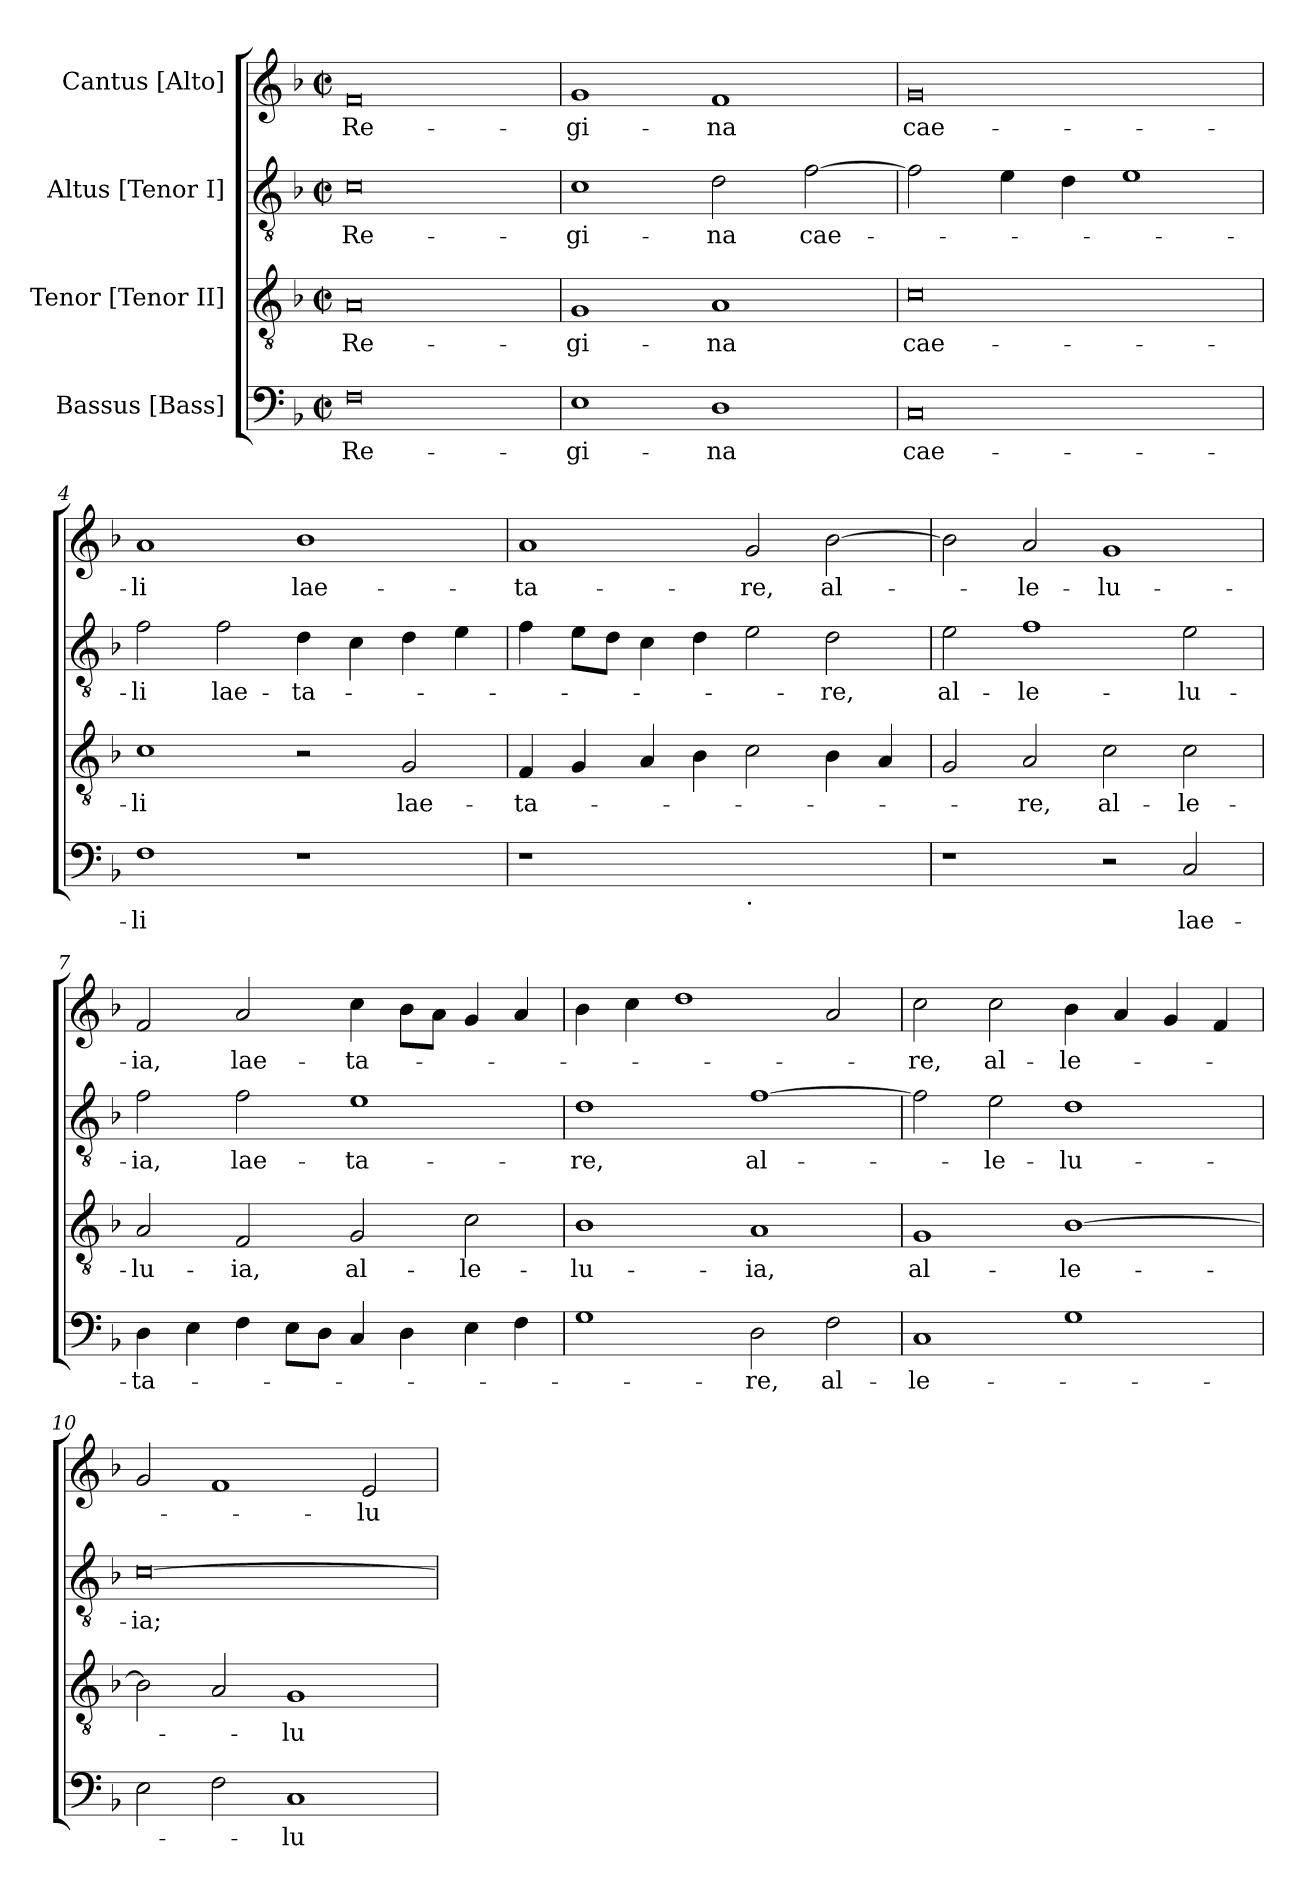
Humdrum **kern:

**kern	**text	**kern	**text	**kern	**text	**kern	**text
*part4	*part4	*part3	*part3	*part2	*part2	*part1	*part1
*staff4	*staff4	*staff3	*staff3	*staff2	*staff2	*staff1	*staff1
*I"Bassus [Bass]	*	*I"Tenor [Tenor II]	*	*I"Altus [Tenor I]	*	*I"Cantus [Alto]	*
*clefF4	*	*clefGv2	*	*clefGv2	*	*clefG2	*
*k[b-]	*	*k[b-]	*	*k[b-]	*	*k[b-]	*
*F:	*	*F:	*	*F:	*	*F:	*
*M2/2	*	*M2/2	*	*M2/2	*	*M2/2	*
*met(c|)	*	*met(c|)	*	*met(c|)	*	*met(c|)	*
=1	=1	=1	=1	=1	=1	=1	=1
!	!LO:LY:b	!	!LO:LY:b	!	!LO:LY:b	!	!LO:LY:b
0F	Re-	0A	Re-	0c	Re-	0f	Re-
=2	=2	=2	=2	=2	=2	=2	=2
!	!LO:LY:b	!	!LO:LY:b	!	!LO:LY:b	!	!LO:LY:b
1E	-gi-	1G	-gi-	1c	-gi-	1g	-gi-
!	!LO:LY:b	!	!LO:LY:b	!	!LO:LY:b	!	!LO:LY:b
1D	-na	1A	-na	2d\	-na	1f	-na
!	!	!	!	!	!LO:LY:b	!	!
.	.	.	.	[>2f\	cae-	.	.
=3	=3	=3	=3	=3	=3	=3	=3
!	!LO:LY:b	!	!LO:LY:b	!	!	!	!LO:LY:b
0C	cae-	0c	cae-	2f\]	.	0g	cae-
.	.	.	.	4e\	.	.	.
.	.	.	.	4d\	.	.	.
.	.	.	.	1e	.	.	.
=4	=4	=4	=4	=4	=4	=4	=4
!	!LO:LY:b	!	!LO:LY:b	!	!LO:LY:b	!	!LO:LY:b
1F	-li	1c	-li	2f\	-li	1a	-li
!	!	!	!	!	!LO:LY:b	!	!
.	.	.	.	2f\	lae-	.	.
!	!	!	!	!	!LO:LY:b	!	!LO:LY:b
1r	.	2r	.	4d\	-ta-	1b-	lae-
.	.	.	.	4c\	.	.	.
!	!	!	!LO:LY:b	!	!	!	!
.	.	2G/	lae-	4d\	.	.	.
.	.	.	.	4e\	.	.	.
!!LO:LB:g=z
=5	=5	=5	=5	=5	=5	=5	=5
!	!	!	!LO:LY:b	!	!	!	!LO:LY:b
1r	.	4F/	-ta-	4f\	.	1a	-ta-
.	.	4G/	.	8e\L	.	.	.
.	.	.	.	8d\J	.	.	.
.	.	4A/	.	4c\	.	.	.
.	.	4B-\	.	4d\	.	.	.
!LO:TX:b:t=.	!	!	!	!	!	!	!
!	!	!	!	!	!	!	!LO:LY:b
1ryy	.	2c\	.	2e\	.	2g/	-re,
!	!	!	!	!	!LO:LY:b	!	!LO:LY:b
.	.	4B-\	.	2d\	-re,	[>2b-\	al-
.	.	4A/	.	.	.	.	.
=6	=6	=6	=6	=6	=6	=6	=6
!	!	!	!	!	!LO:LY:b	!	!
1r	.	2G/	.	2e\	al-	2b-\]	.
!	!	!	!LO:LY:b	!	!LO:LY:b	!	!LO:LY:b
.	.	2A/	-re,	1f	-le-	2a/	-le-
!	!	!	!LO:LY:b	!	!	!	!LO:LY:b
2r	.	2c\	al-	.	.	1g	-lu-
!	!LO:LY:b	!	!LO:LY:b	!	!LO:LY:b	!	!
2C/	lae-	2c\	-le-	2e\	-lu-	.	.
=7	=7	=7	=7	=7	=7	=7	=7
!	!LO:LY:b	!	!LO:LY:b	!	!LO:LY:b	!	!LO:LY:b
4D\	-ta-	2A/	-lu-	2f\	-ia,	2f/	-ia,
4E\	.	.	.	.	.	.	.
!	!	!	!LO:LY:b	!	!LO:LY:b	!	!LO:LY:b
4F\	.	2F/	-ia,	2f\	lae-	2a/	lae-
8E\L	.	.	.	.	.	.	.
8D\J	.	.	.	.	.	.	.
!	!	!	!LO:LY:b	!	!LO:LY:b	!	!LO:LY:b
4C/	.	2G/	al-	1e	-ta-	4cc\	-ta-
4D\	.	.	.	.	.	8b-\L	.
.	.	.	.	.	.	8a\J	.
!	!	!	!LO:LY:b	!	!	!	!
4E\	.	2c\	-le-	.	.	4g/	.
4F\	.	.	.	.	.	4a/	.
=8	=8	=8	=8	=8	=8	=8	=8
!	!	!	!LO:LY:b	!	!LO:LY:b	!	!
1G	.	1B-	-lu-	1d	-re,	4b-\	.
.	.	.	.	.	.	4cc\	.
.	.	.	.	.	.	1dd	.
!	!LO:LY:b	!	!LO:LY:b	!	!LO:LY:b	!	!
2D\	-re,	1A	-ia,	[<1f	al-	.	.
!	!LO:LY:b	!	!	!	!	!	!
2F\	al-	.	.	.	.	2a/	.
!!LO:PB:g=z
=9	=9	=9	=9	=9	=9	=9	=9
!	!LO:LY:b	!	!LO:LY:b	!	!	!	!LO:LY:b
1C	-le-	1G	al-	2f\]	.	2cc\	-re,
!	!	!	!	!	!LO:LY:b	!	!LO:LY:b
.	.	.	.	2e\	-le-	2cc\	al-
!	!	!	!LO:LY:b	!	!LO:LY:b	!	!LO:LY:b
1G	.	[>1B-	-le-	1d	-lu-	4b-\	-le-
.	.	.	.	.	.	4a/	.
.	.	.	.	.	.	4g/	.
.	.	.	.	.	.	4f/	.
=10	=10	=10	=10	=10	=10	=10	=10
!	!	!	!	!	!LO:LY:b	!	!
2E\	.	2B-\]	.	[>0c	-ia;	2g/	.
2F\	.	2A/	.	.	.	1f	.
!	!LO:LY:b	!	!LO:LY:b	!	!	!	!
1C	-lu-	1G	-lu-	.	.	.	.
!	!	!	!	!	!	!	!LO:LY:b
.	.	.	.	.	.	2e/	-lu-
=	=	=	=	=	=	=	=
*-	*-	*-	*-	*-	*-	*-	*-
